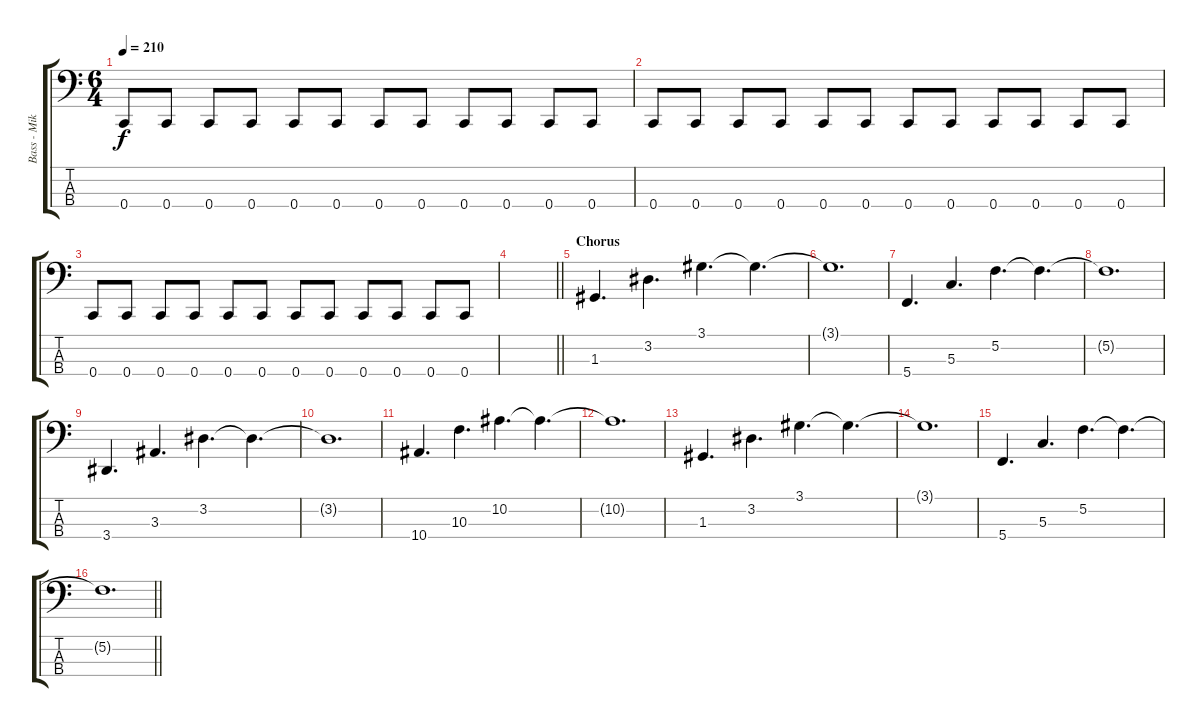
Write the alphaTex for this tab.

\track ("Bass - Mike D'Antonio" "Bass - Mik") {instrument electricbasspick}
\staff {score tabs}
\tuning (F2 C2 G1 C1) {hide}
\ts (6 4)
\tempo 210
\clef f4
\ks c
0.4.8{dy f} 0.4.8 0.4.8 0.4.8 0.4.8 0.4.8 0.4.8 0.4.8 0.4.8 0.4.8 0.4.8 0.4.8 |
0.4.8 0.4.8 0.4.8 0.4.8 0.4.8 0.4.8 0.4.8 0.4.8 0.4.8 0.4.8 0.4.8 0.4.8 |
0.4.8 0.4.8 0.4.8 0.4.8 0.4.8 0.4.8 0.4.8 0.4.8 0.4.8 0.4.8 0.4.8 0.4.8 |
\barLineRight lightlight
|
\section ("" "Chorus")
1.3.4{d} 3.2.4{d} 3.1.4{d} 3.1{t}.4{d} |
3.1{t}.1{d} |
5.4.4{d} 5.3.4{d} 5.2.4{d} 5.2{t}.4{d} |
5.2{t}.1{d} |
3.4.4{d} 3.3.4{d} 3.2.4{d} 3.2{t}.4{d} |
3.2{t}.1{d} |
10.4.4{d} 10.3.4{d} 10.2.4{d} 10.2{t}.4{d} |
10.2{t}.1{d} |
1.3.4{d} 3.2.4{d} 3.1.4{d} 3.1{t}.4{d} |
3.1{t}.1{d} |
5.4.4{d} 5.3.4{d} 5.2.4{d} 5.2{t}.4{d} |
\barLineRight lightlight
5.2{t}.1{d}
